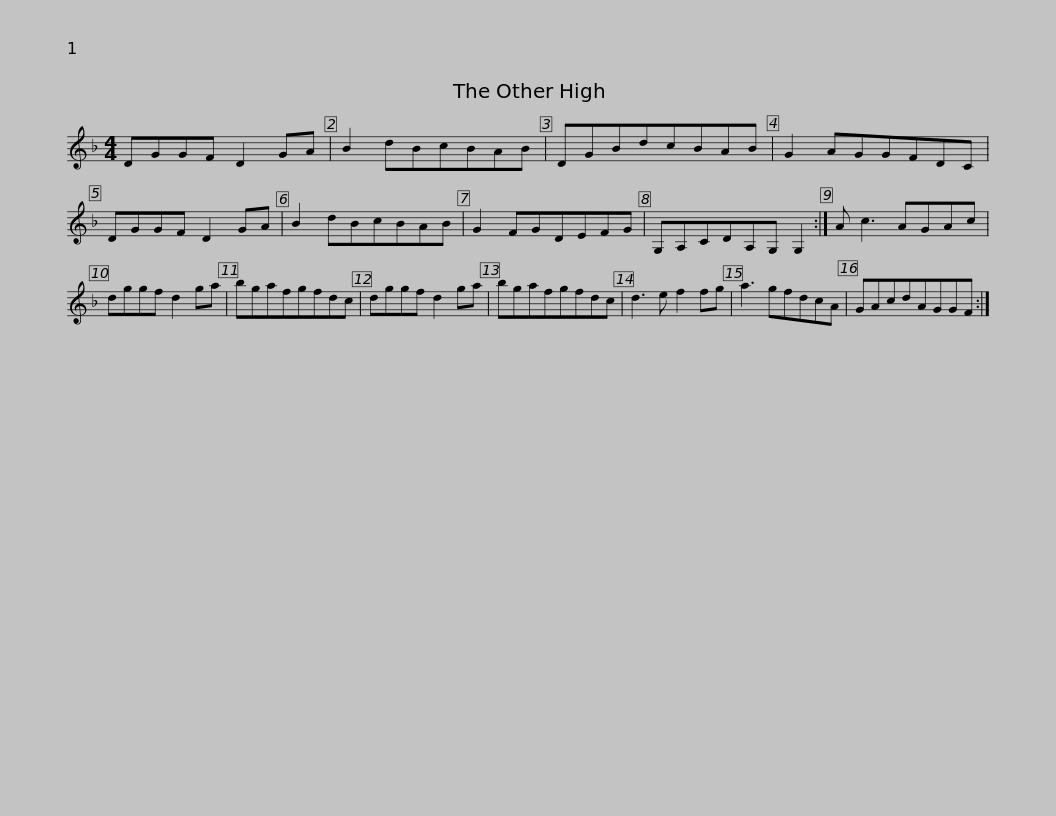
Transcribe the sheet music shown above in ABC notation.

X:1
L:1/8
M:4/4
I:linebreak $
K:F
V:1 treble
V:1
 DGGF D2 GA | B2 dBcBAB | DGBdcBAB | G2 AGGFDC | DGGF D2 GA | %5
 B2 dBcBAB |$ G2 FGDEFG | G,A,CDA,G, G,2 :| A c3 AGAc | dggf d2 ga | %10
 bgafgfdc |$ dggf d2 ga | bgafgfdc | d3 e f2 fg | a3 gfdcA | %15
 GAcdAGGF :| %16
